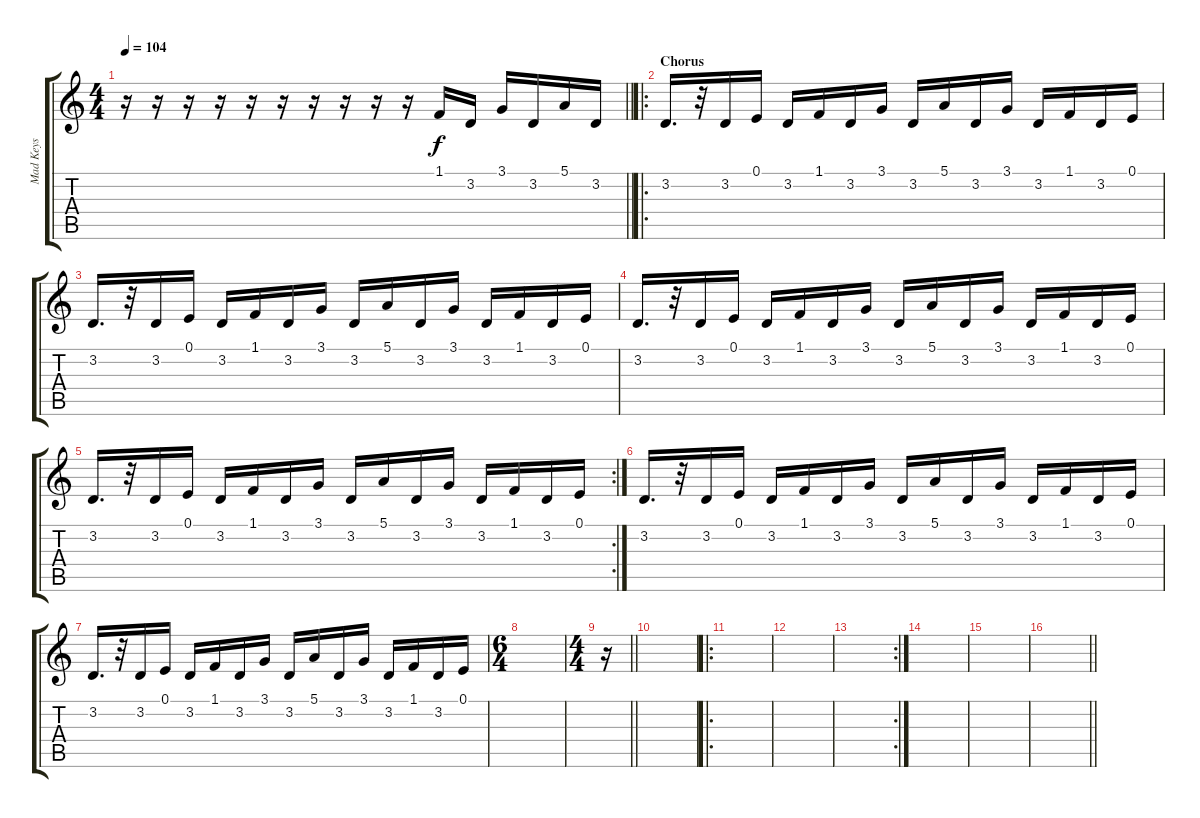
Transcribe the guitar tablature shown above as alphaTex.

\track ("Mad Keys" "Mad Keys") {instrument lead2sawtooth}
\staff {score tabs}
\tuning (E4 B3 G3 D3 A2 E2) {hide}
\ts (4 4)
\tempo 104
\clef g2
\barLineRight lightlight
\ks c
r.16{dy f} r.16 r.16 r.16 r.16 r.16 r.16 r.16 r.16 r.16 1.1.16 3.2.16 3.1.16 3.2.16 5.1.16 3.2.16 |
\ro
\section ("" "Chorus")
3.2.16{d} r.32 3.2.16 0.1.16 3.2.16 1.1.16 3.2.16 3.1.16 3.2.16 5.1.16 3.2.16 3.1.16 3.2.16 1.1.16 3.2.16 0.1.16 |
3.2.16{d} r.32 3.2.16 0.1.16 3.2.16 1.1.16 3.2.16 3.1.16 3.2.16 5.1.16 3.2.16 3.1.16 3.2.16 1.1.16 3.2.16 0.1.16 |
3.2.16{d} r.32 3.2.16 0.1.16 3.2.16 1.1.16 3.2.16 3.1.16 3.2.16 5.1.16 3.2.16 3.1.16 3.2.16 1.1.16 3.2.16 0.1.16 |
\rc 2
3.2.16{d} r.32 3.2.16 0.1.16 3.2.16 1.1.16 3.2.16 3.1.16 3.2.16 5.1.16 3.2.16 3.1.16 3.2.16 1.1.16 3.2.16 0.1.16 |
3.2.16{d} r.32 3.2.16 0.1.16 3.2.16 1.1.16 3.2.16 3.1.16 3.2.16 5.1.16 3.2.16 3.1.16 3.2.16 1.1.16 3.2.16 0.1.16 |
3.2.16{d} r.32 3.2.16 0.1.16 3.2.16 1.1.16 3.2.16 3.1.16 3.2.16 5.1.16 3.2.16 3.1.16 3.2.16 1.1.16 3.2.16 0.1.16 |
\ts (6 4)
|
\ts (4 4)
\barLineRight lightlight
r.16 |
|
\ro
|
|
\rc 2
|
|
|
\barLineRight lightlight
